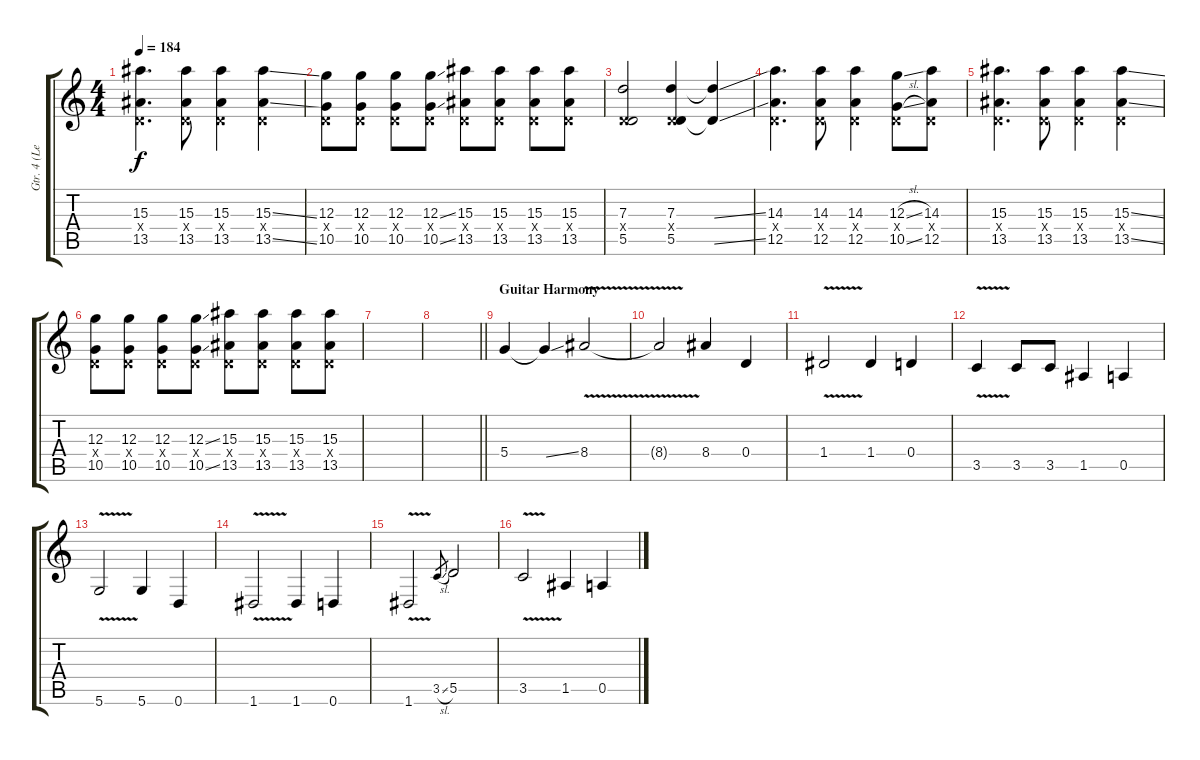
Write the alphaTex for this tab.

\track ("Gtr. 4 (Lead)" "Gtr. 4 (Le") {instrument distortionguitar}
\staff {score tabs}
\tuning (E4 B3 G3 D3 A2 D2) {hide}
\ts (4 4)
\tempo 184
\clef g2
\ks c
(15.3 0.4{x} 13.5).4{d dy f} (15.3 0.4{x} 13.5).8 (15.3 0.4{x} 13.5).4 (15.3{ss} 0.4{x} 13.5{ss}).4 |
(12.3 0.4{x} 10.5).8 (12.3 0.4{x} 10.5).8 (12.3 0.4{x} 10.5).8 (12.3{ss} 0.4{x} 10.5{ss}).8 (15.3 0.4{x} 13.5).8 (15.3 0.4{x} 13.5).8 (15.3 0.4{x} 13.5).8 (15.3 0.4{x} 13.5).8 |
(7.3 0.4{x} 5.5).2 (7.3 0.4{x} 5.5).4 (7.3{ss t} 5.5{ss t}).4 |
(14.3 0.4{x} 12.5).4{d} (14.3 0.4{x} 12.5).8 (14.3 0.4{x} 12.5).4 (12.3{sl} 0.4{x} 10.5{sl}).8 (14.3 0.4{x} 12.5).8 |
(15.3 0.4{x} 13.5).4{d} (15.3 0.4{x} 13.5).8 (15.3 0.4{x} 13.5).4 (15.3{ss} 0.4{x} 13.5{ss}).4 |
(12.3 0.4{x} 10.5).8 (12.3 0.4{x} 10.5).8 (12.3 0.4{x} 10.5).8 (12.3{ss} 0.4{x} 10.5{ss}).8 (15.3 0.4{x} 13.5).8 (15.3 0.4{x} 13.5).8 (15.3 0.4{x} 13.5).8 (15.3 0.4{x} 13.5).8 |
|
\barLineRight lightlight
|
\section ("" "Guitar Harmony")
5.4.4{volume 16} 5.4{ss t}.4 8.4{v}.2 |
8.4{t}.2 8.4.4 0.4.4 |
1.4{v}.2 1.4.4 0.4.4 |
3.5{v}.4 3.5.8 3.5.8 1.5.4 0.5.4 |
5.6{v}.2 5.6.4 0.6.4 |
1.6{v}.2 1.6.4 0.6.4 |
1.6{v}.2 3.5{sl}.8{gr} 5.5.2 |
3.5{v}.2 1.5.4 0.5.4
